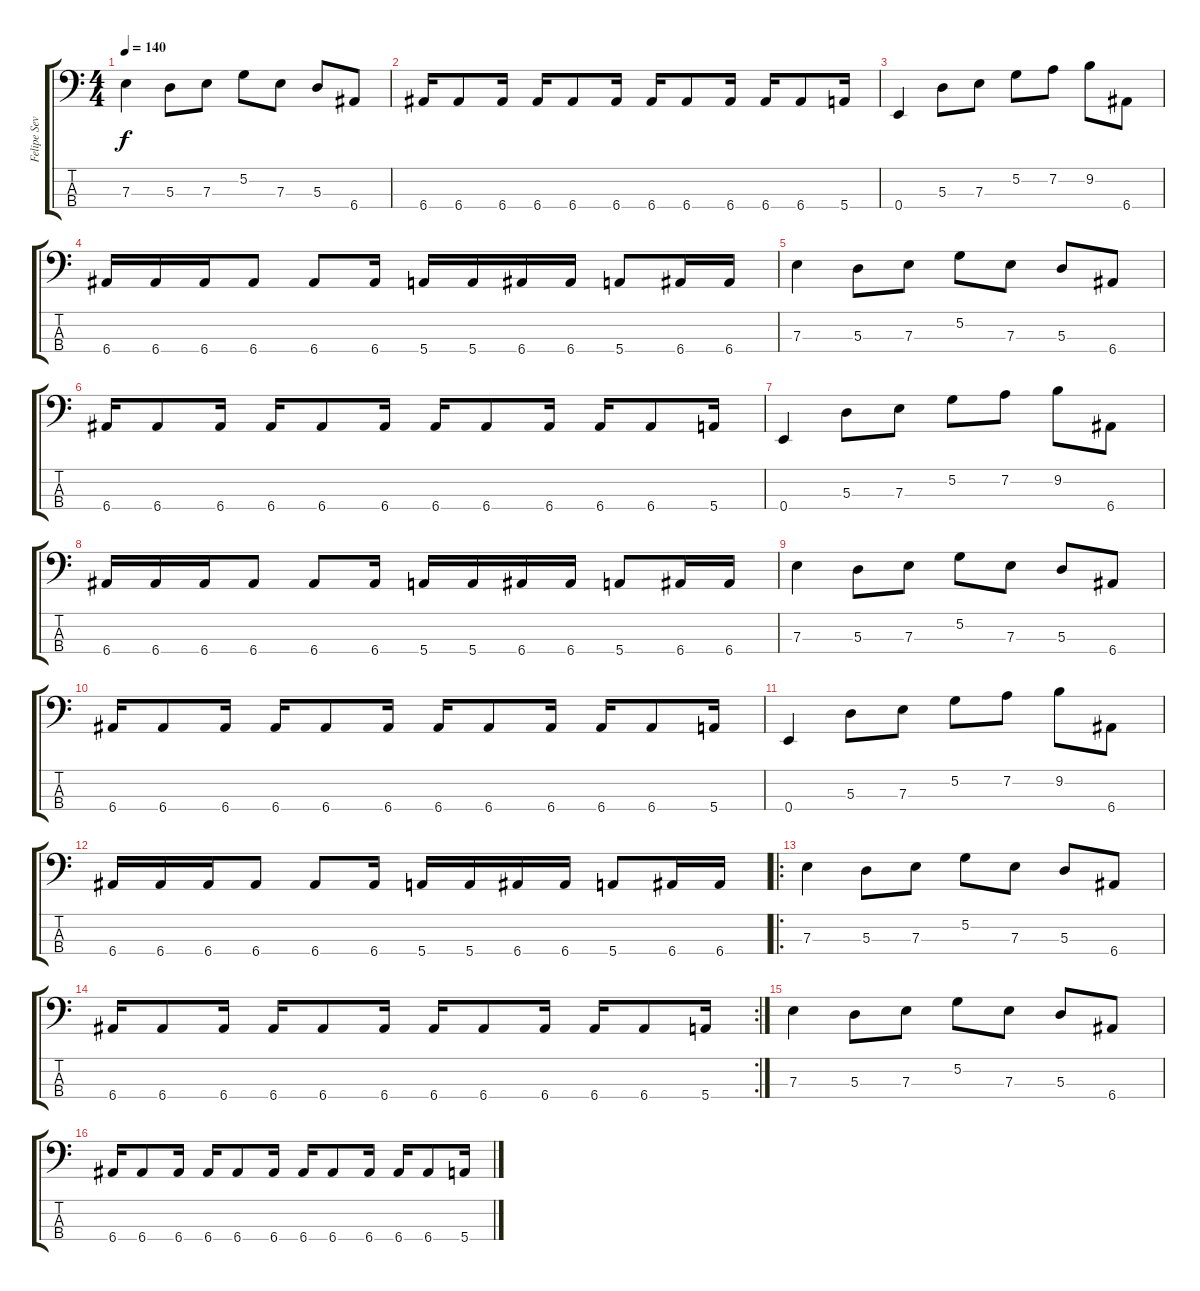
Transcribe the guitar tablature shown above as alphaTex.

\track ("Felipe Severino" "Felipe Sev") {instrument electricbassfinger}
\staff {score tabs}
\tuning (G2 D2 A1 E1) {hide}
\ts (4 4)
\tempo 140
\clef f4
\ks c
7.3.4{dy f} 5.3.8 7.3.8 5.2.8 7.3.8 5.3.8 6.4.8 |
6.4.16 6.4.8 6.4.16 6.4.16 6.4.8 6.4.16 6.4.16 6.4.8 6.4.16 6.4.16 6.4.8 5.4.16 |
0.4.4 5.3.8 7.3.8 5.2.8 7.2.8 9.2.8 6.4.8 |
6.4.16 6.4.16 6.4.16 6.4.8 6.4.8 6.4.16 5.4.16 5.4.16 6.4.16 6.4.16 5.4.8 6.4.16 6.4.16 |
7.3.4 5.3.8 7.3.8 5.2.8 7.3.8 5.3.8 6.4.8 |
6.4.16 6.4.8 6.4.16 6.4.16 6.4.8 6.4.16 6.4.16 6.4.8 6.4.16 6.4.16 6.4.8 5.4.16 |
0.4.4 5.3.8 7.3.8 5.2.8 7.2.8 9.2.8 6.4.8 |
6.4.16 6.4.16 6.4.16 6.4.8 6.4.8 6.4.16 5.4.16 5.4.16 6.4.16 6.4.16 5.4.8 6.4.16 6.4.16 |
7.3.4 5.3.8 7.3.8 5.2.8 7.3.8 5.3.8 6.4.8 |
6.4.16 6.4.8 6.4.16 6.4.16 6.4.8 6.4.16 6.4.16 6.4.8 6.4.16 6.4.16 6.4.8 5.4.16 |
0.4.4 5.3.8 7.3.8 5.2.8 7.2.8 9.2.8 6.4.8 |
6.4.16 6.4.16 6.4.16 6.4.8 6.4.8 6.4.16 5.4.16 5.4.16 6.4.16 6.4.16 5.4.8 6.4.16 6.4.16 |
\ro
7.3.4 5.3.8 7.3.8 5.2.8 7.3.8 5.3.8 6.4.8 |
\rc 2
6.4.16 6.4.8 6.4.16 6.4.16 6.4.8 6.4.16 6.4.16 6.4.8 6.4.16 6.4.16 6.4.8 5.4.16 |
7.3.4 5.3.8 7.3.8 5.2.8 7.3.8 5.3.8 6.4.8 |
6.4.16 6.4.8 6.4.16 6.4.16 6.4.8 6.4.16 6.4.16 6.4.8 6.4.16 6.4.16 6.4.8 5.4.16
